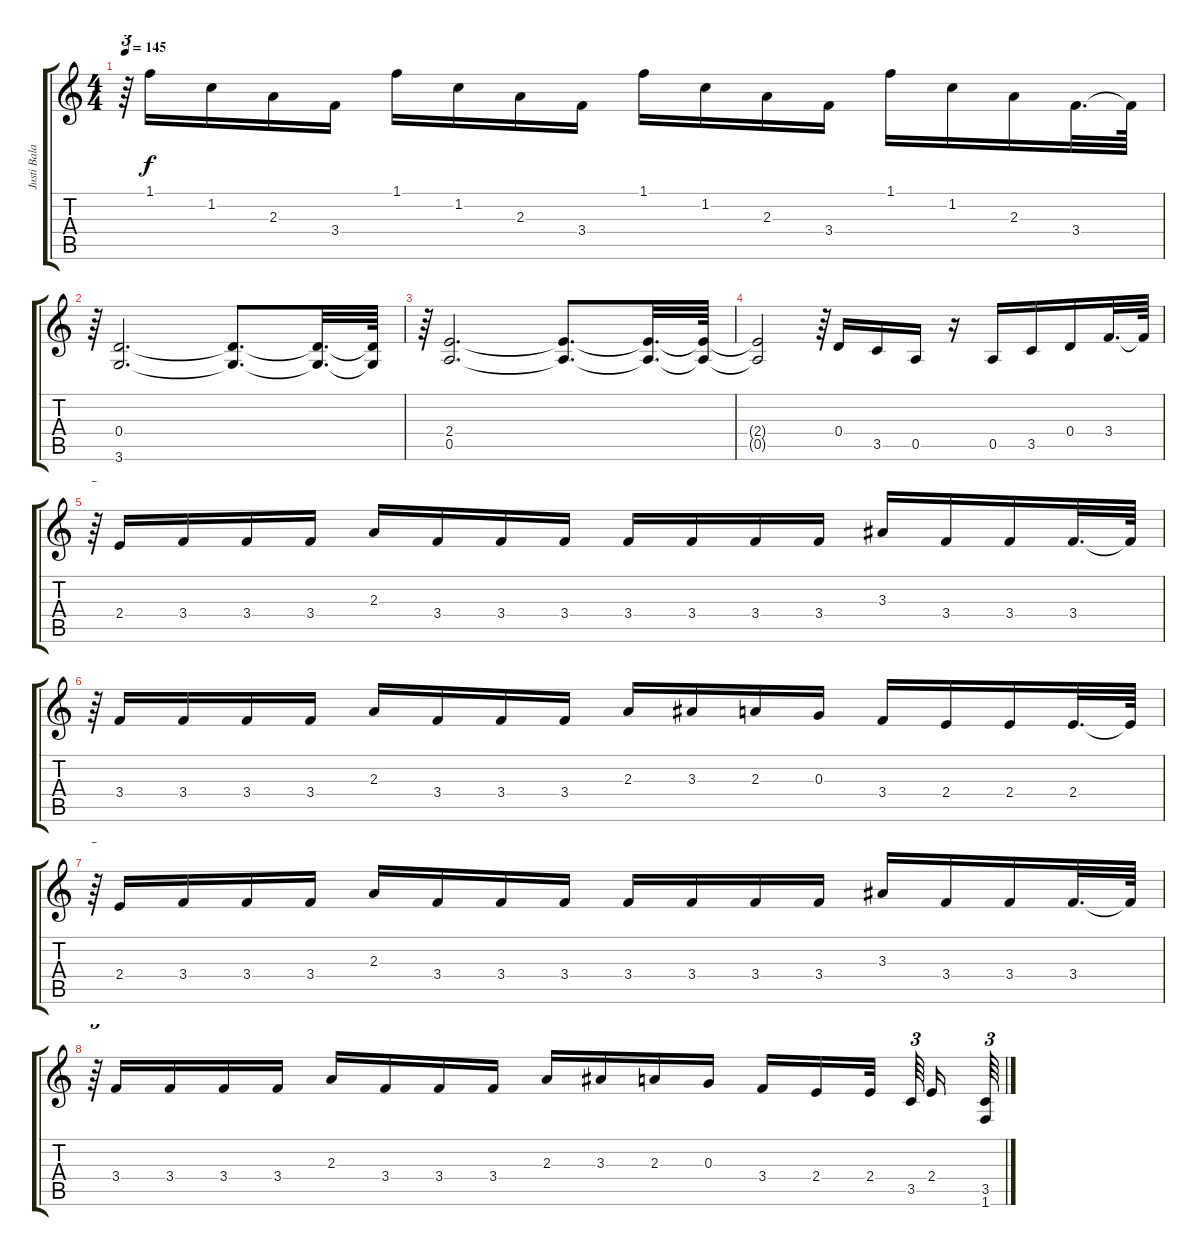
\track ("Justi Bala" "Justi Bala") {instrument distortionguitar}
\staff {score tabs}
\tuning (E4 B3 G3 D3 A2 E2) {hide}
\ts (4 4)
\tempo 145
\clef g2
\ks c
r.64{tu (3 2) dy f} 1.1.16 1.2.16 2.3.16 3.4.16 1.1.16 1.2.16 2.3.16 3.4.16 1.1.16 1.2.16 2.3.16 3.4.16 1.1.16 1.2.16 2.3.16 3.4.32{d} 3.4{t}.64 |
r.64{tu (3 2)} (0.4 3.6).2{d} (0.4{t} 3.6{t}).8{d} (0.4{t} 3.6{t}).32{d} (0.4{t} 3.6{t}).64 |
r.64{tu (3 2)} (2.4 0.5).2{d} (2.4{t} 0.5{t}).8{d} (2.4{t} 0.5{t}).32{d} (2.4{t} 0.5{t}).64 |
(2.4{t} 0.5{t}).2 r.64{tu (3 2)} 0.4.16 3.5.16 0.5.16 r.16 0.5.16 3.5.16 0.4.16 3.4.32{d} 3.4{t}.64 |
r.64{tu (3 2)} 2.4.16 3.4.16 3.4.16 3.4.16 2.3.16 3.4.16 3.4.16 3.4.16 3.4.16 3.4.16 3.4.16 3.4.16 3.3.16 3.4.16 3.4.16 3.4.32{d} 3.4{t}.64 |
r.64{tu (3 2)} 3.4.16 3.4.16 3.4.16 3.4.16 2.3.16 3.4.16 3.4.16 3.4.16 2.3.16 3.3.16 2.3.16 0.3.16 3.4.16 2.4.16 2.4.16 2.4.32{d} 2.4{t}.64 |
r.64{tu (3 2)} 2.4.16 3.4.16 3.4.16 3.4.16 2.3.16 3.4.16 3.4.16 3.4.16 3.4.16 3.4.16 3.4.16 3.4.16 3.3.16 3.4.16 3.4.16 3.4.32{d} 3.4{t}.64 |
r.64{tu (3 2)} 3.4.16 3.4.16 3.4.16 3.4.16 2.3.16 3.4.16 3.4.16 3.4.16 2.3.16 3.3.16 2.3.16 0.3.16 3.4.16 2.4.16 2.4.32{beam splitsecondary} 3.5.64{tu (3 2) beam splitsecondary} 2.4.16 (3.5 1.6).64{tu (3 2)}
